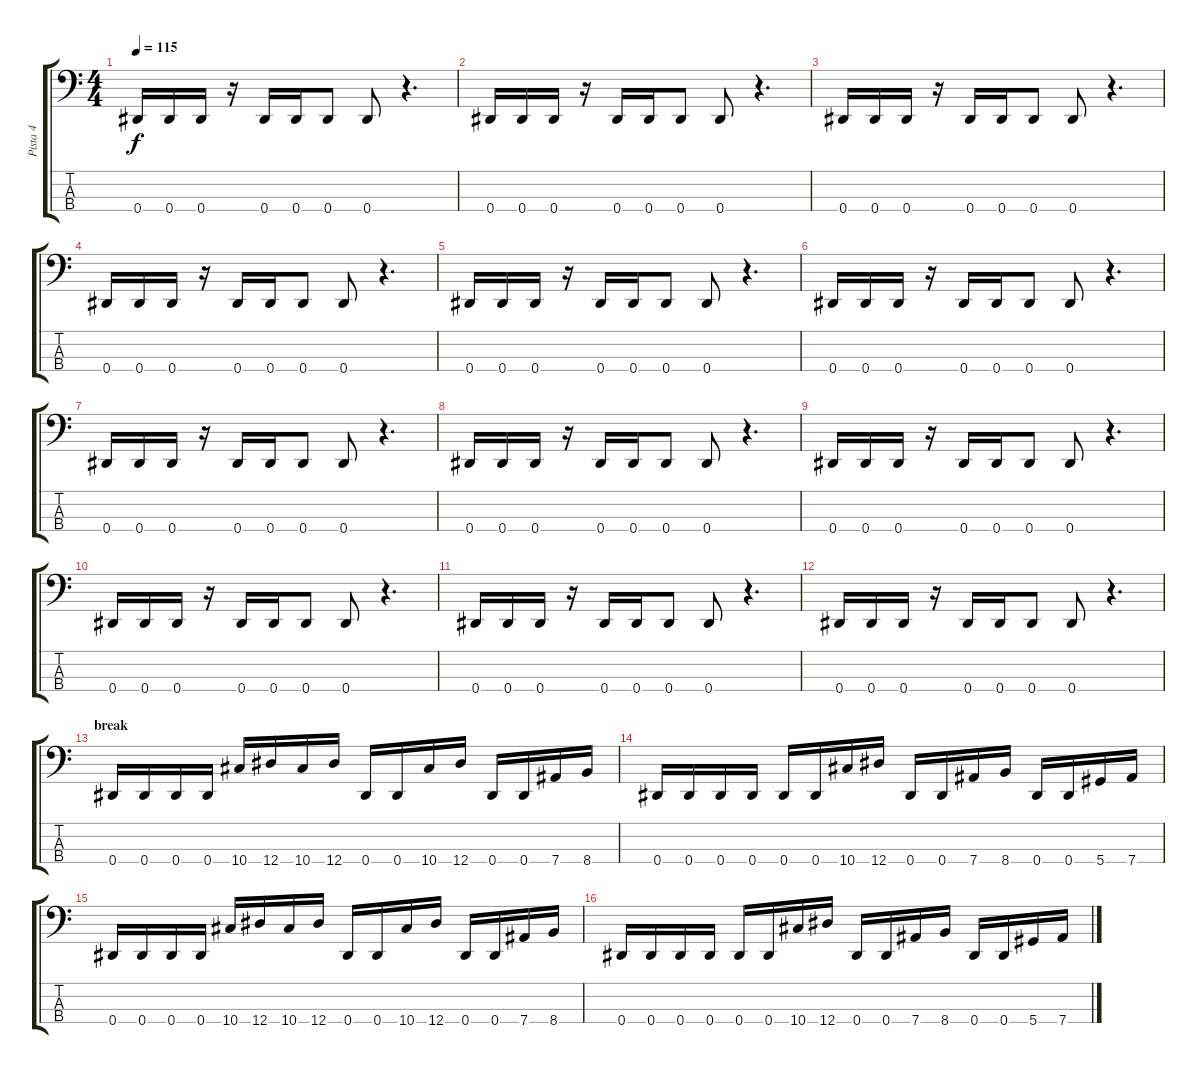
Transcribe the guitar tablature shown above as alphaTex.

\track ("Pista 4" "Pista 4") {instrument electricbasspick}
\staff {score tabs}
\tuning (Gb2 Db2 Ab1 Eb1) {hide}
\ts (4 4)
\tempo 115
\clef f4
\ks c
0.4.16{dy f} 0.4.16 0.4.16 r.16 0.4.16 0.4.16 0.4.8 0.4.8 r.4{d} |
0.4.16 0.4.16 0.4.16 r.16 0.4.16 0.4.16 0.4.8 0.4.8 r.4{d} |
0.4.16 0.4.16 0.4.16 r.16 0.4.16 0.4.16 0.4.8 0.4.8 r.4{d} |
0.4.16 0.4.16 0.4.16 r.16 0.4.16 0.4.16 0.4.8 0.4.8 r.4{d} |
0.4.16 0.4.16 0.4.16 r.16 0.4.16 0.4.16 0.4.8 0.4.8 r.4{d} |
0.4.16 0.4.16 0.4.16 r.16 0.4.16 0.4.16 0.4.8 0.4.8 r.4{d} |
0.4.16 0.4.16 0.4.16 r.16 0.4.16 0.4.16 0.4.8 0.4.8 r.4{d} |
0.4.16 0.4.16 0.4.16 r.16 0.4.16 0.4.16 0.4.8 0.4.8 r.4{d} |
0.4.16 0.4.16 0.4.16 r.16 0.4.16 0.4.16 0.4.8 0.4.8 r.4{d} |
0.4.16 0.4.16 0.4.16 r.16 0.4.16 0.4.16 0.4.8 0.4.8 r.4{d} |
0.4.16 0.4.16 0.4.16 r.16 0.4.16 0.4.16 0.4.8 0.4.8 r.4{d} |
0.4.16 0.4.16 0.4.16 r.16 0.4.16 0.4.16 0.4.8 0.4.8 r.4{d} |
\section ("" "break")
0.4.16 0.4.16 0.4.16 0.4.16 10.4.16 12.4.16 10.4.16 12.4.16 0.4.16 0.4.16 10.4.16 12.4.16 0.4.16 0.4.16 7.4.16 8.4.16 |
0.4.16 0.4.16 0.4.16 0.4.16 0.4.16 0.4.16 10.4.16 12.4.16 0.4.16 0.4.16 7.4.16 8.4.16 0.4.16 0.4.16 5.4.16 7.4.16 |
0.4.16 0.4.16 0.4.16 0.4.16 10.4.16 12.4.16 10.4.16 12.4.16 0.4.16 0.4.16 10.4.16 12.4.16 0.4.16 0.4.16 7.4.16 8.4.16 |
0.4.16 0.4.16 0.4.16 0.4.16 0.4.16 0.4.16 10.4.16 12.4.16 0.4.16 0.4.16 7.4.16 8.4.16 0.4.16 0.4.16 5.4.16 7.4.16
